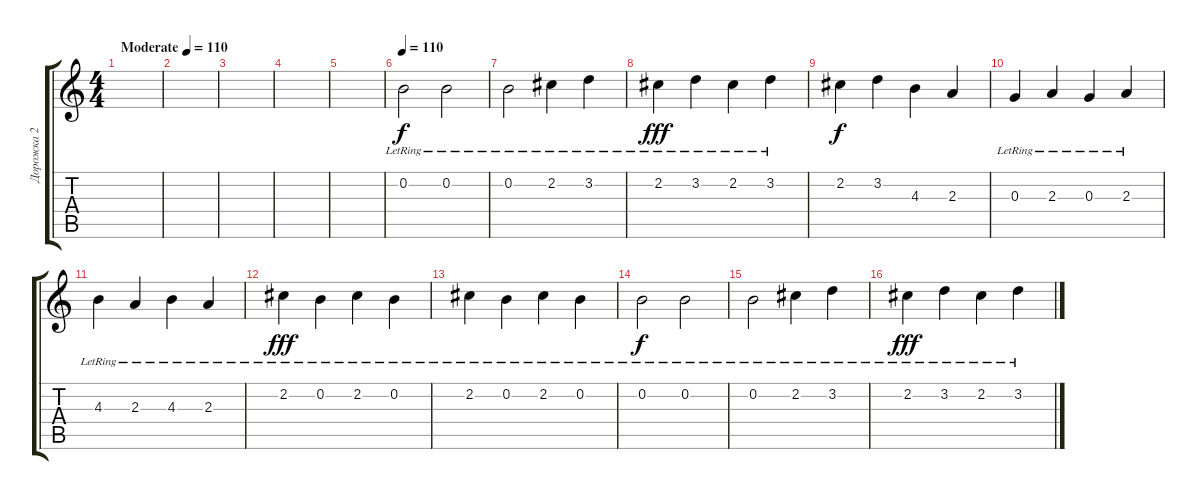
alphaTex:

\track ("Дорожка 2" "Дорожка 2") {instrument acousticguitarsteel}
\staff {score tabs}
\tuning (E4 B3 G3 D3 A2 E2) {hide}
\ts (4 4)
\tempo (110 "Moderate")
\tempo 75
\tempo (110 "Moderate")
\clef g2
\ks c
|
|
|
|
|
\tempo 110
0.2{lr}.2 0.2{lr}.2 |
0.2{lr}.2 2.2{lr}.4 3.2{lr}.4 |
2.2{lr}.4{dy fff} 3.2{lr}.4 2.2{lr}.4 3.2{lr}.4 |
2.2.4{dy f} 3.2.4 4.3.4 2.3.4 |
0.3{lr}.4 2.3{lr}.4 0.3{lr}.4 2.3{lr}.4 |
4.3{lr}.4 2.3{lr}.4 4.3{lr}.4 2.3{lr}.4 |
2.2{lr}.4{dy fff} 0.2{lr}.4 2.2{lr}.4 0.2{lr}.4 |
2.2{lr}.4 0.2{lr}.4 2.2{lr}.4 0.2{lr}.4 |
0.2{lr}.2{dy f} 0.2{lr}.2 |
0.2{lr}.2 2.2{lr}.4 3.2{lr}.4 |
2.2{lr}.4{dy fff} 3.2{lr}.4 2.2{lr}.4 3.2{lr}.4
